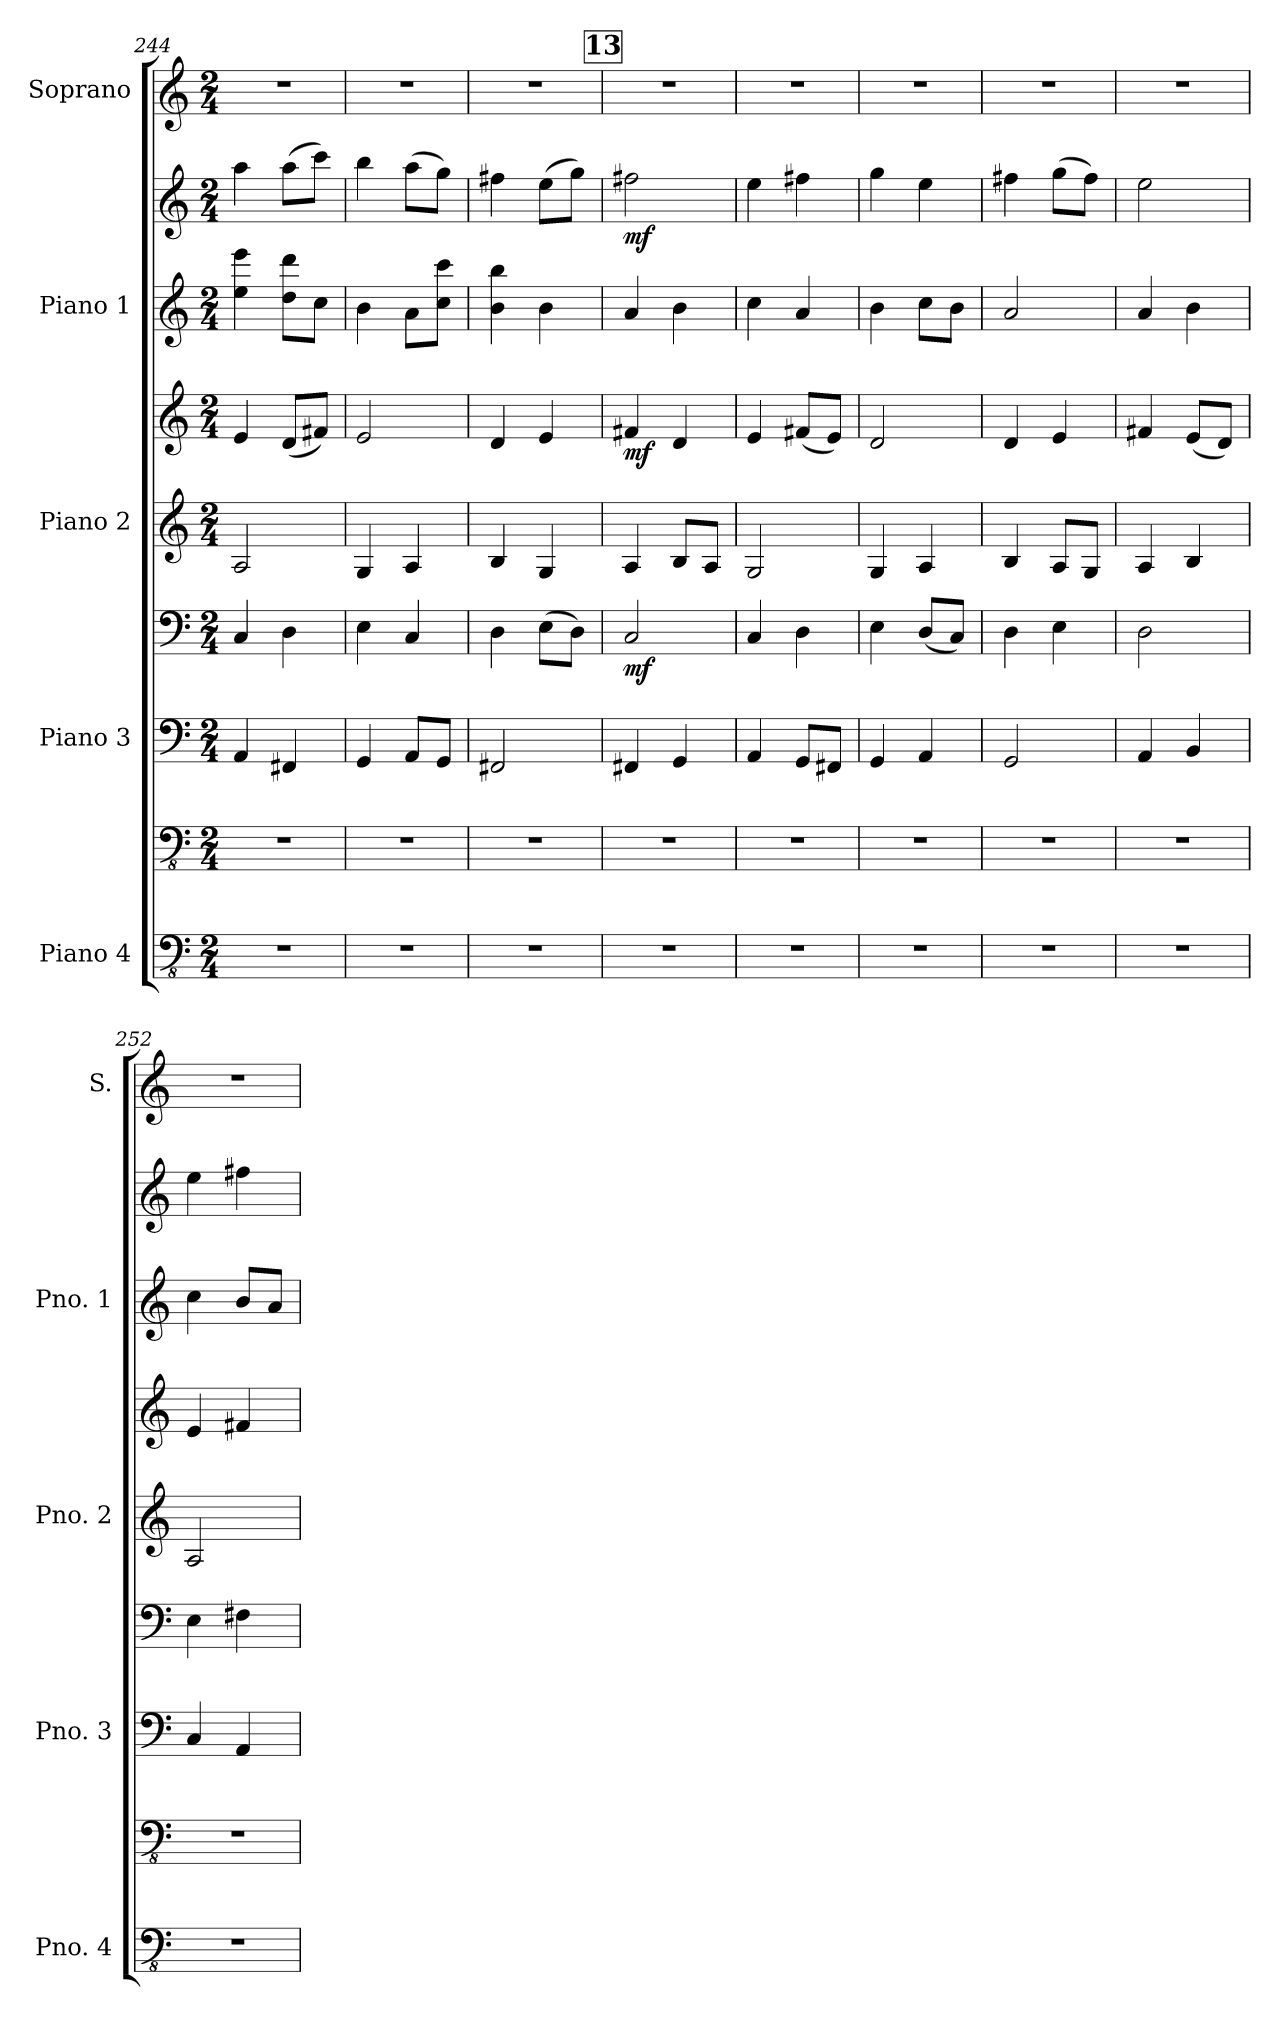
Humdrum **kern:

**kern	**kern	**kern	**kern	**dynam	**kern	**kern	**dynam	**kern	**kern	**dynam	**kern
*part5	*part5	*part4	*part4	*part4	*part3	*part3	*part3	*part2	*part2	*part2	*part1
*staff9	*staff8	*staff7	*staff6	*staff6/7	*staff5	*staff4	*staff4/5	*staff3	*staff2	*staff2/3	*staff1
*I"Piano 4	*	*I"Piano 3	*	*	*I"Piano 2	*	*	*I"Piano 1	*	*	*I"Soprano
*I'Pno. 4	*	*I'Pno. 3	*	*	*I'Pno. 2	*	*	*I'Pno. 1	*	*	*I'S.
*clefFv4	*clefFv4	*clefF4	*clefF4	*	*clefG2	*clefG2	*	*clefG2	*clefG2	*	*clefG2
*ITrd7c12	*ITrd7c12	*	*	*	*	*	*	*	*	*	*
*k[]	*k[]	*k[]	*k[]	*	*k[]	*k[]	*	*k[]	*k[]	*	*k[]
*C:	*C:	*C:	*C:	*	*C:	*C:	*	*C:	*C:	*	*C:
*M2/4	*M2/4	*M2/4	*M2/4	*	*M2/4	*M2/4	*	*M2/4	*M2/4	*	*M2/4
=244	=244	=244	=244	=244	=244	=244	=244	=244	=244	=244	=244
2r	2r	4AA/	4C/	.	2A/	4e/	.	4eee\ 4ee\	4aa\	.	2r
.	.	4FF#X/	4D\	.	.	(8d/L	.	8ddd\ 8dd\L	(8aa\L	.	.
.	.	.	.	.	.	8f#X/J)	.	8cc\J	8ccc\J)	.	.
=245	=245	=245	=245	=245	=245	=245	=245	=245	=245	=245	=245
2r	2r	4GG/	4E\	.	4G/	2e/	.	4b\	4bb\	.	2r
.	.	8AA/L	4C/	.	4A/	.	.	8a\L	(8aa\L	.	.
.	.	8GG/J	.	.	.	.	.	8ccc\ 8cc\J	8gg\J)	.	.
=246	=246	=246	=246	=246	=246	=246	=246	=246	=246	=246	=246
2r	2r	2FF#X/	4D\	.	4B/	4d/	.	4bb\ 4b\	4ff#X\	.	2r
.	.	.	(8E\L	.	4G/	4e/	.	4b\	(8ee\L	.	.
.	.	.	8D\J)	.	.	.	.	.	8gg\J)	.	.
!!LO:REH:place=s1:a:t=13
=247	=247	=247	=247	=247	=247	=247	=247	=247	=247	=247	=247
!	!	!	!	!LO:DY:b	!	!	!LO:DY:b	!	!	!LO:DY:b	!
2r	2r	4FF#X/	2C/	mf	4A/	4f#X/	mf	4a/	2ff#X\	mf	2r
.	.	4GG/	.	.	8B/L	4d/	.	4b\	.	.	.
.	.	.	.	.	8A/J	.	.	.	.	.	.
!!LO:PB:g=z
=248	=248	=248	=248	=248	=248	=248	=248	=248	=248	=248	=248
2r	2r	4AA/	4C/	.	2G/	4e/	.	4cc\	4ee\	.	2r
.	.	8GG/L	4D\	.	.	(8f#X/L	.	4a/	4ff#X\	.	.
.	.	8FF#X/J	.	.	.	8e/J)	.	.	.	.	.
=249	=249	=249	=249	=249	=249	=249	=249	=249	=249	=249	=249
2r	2r	4GG/	4E\	.	4G/	2d/	.	4b\	4gg\	.	2r
.	.	4AA/	(8D/L	.	4A/	.	.	8cc\L	4ee\	.	.
.	.	.	8C/J)	.	.	.	.	8b\J	.	.	.
=250	=250	=250	=250	=250	=250	=250	=250	=250	=250	=250	=250
2r	2r	2GG/	4D\	.	4B/	4d/	.	2a/	4ff#X\	.	2r
.	.	.	4E\	.	8A/L	4e/	.	.	(8gg\L	.	.
.	.	.	.	.	8G/J	.	.	.	8ff#\J)	.	.
=251	=251	=251	=251	=251	=251	=251	=251	=251	=251	=251	=251
2r	2r	4AA/	2D\	.	4A/	4f#X/	.	4a/	2ee\	.	2r
.	.	4BB/	.	.	4B/	(8e/L	.	4b\	.	.	.
.	.	.	.	.	.	8d/J)	.	.	.	.	.
=252	=252	=252	=252	=252	=252	=252	=252	=252	=252	=252	=252
2r	2r	4C/	4E\	.	2A/	4e/	.	4cc\	4ee\	.	2r
.	.	4AA/	4F#X\	.	.	4f#X/	.	8b/L	4ff#X\	.	.
.	.	.	.	.	.	.	.	8a/J	.	.	.
=	=	=	=	=	=	=	=	=	=	=	=
*-	*-	*-	*-	*-	*-	*-	*-	*-	*-	*-	*-
